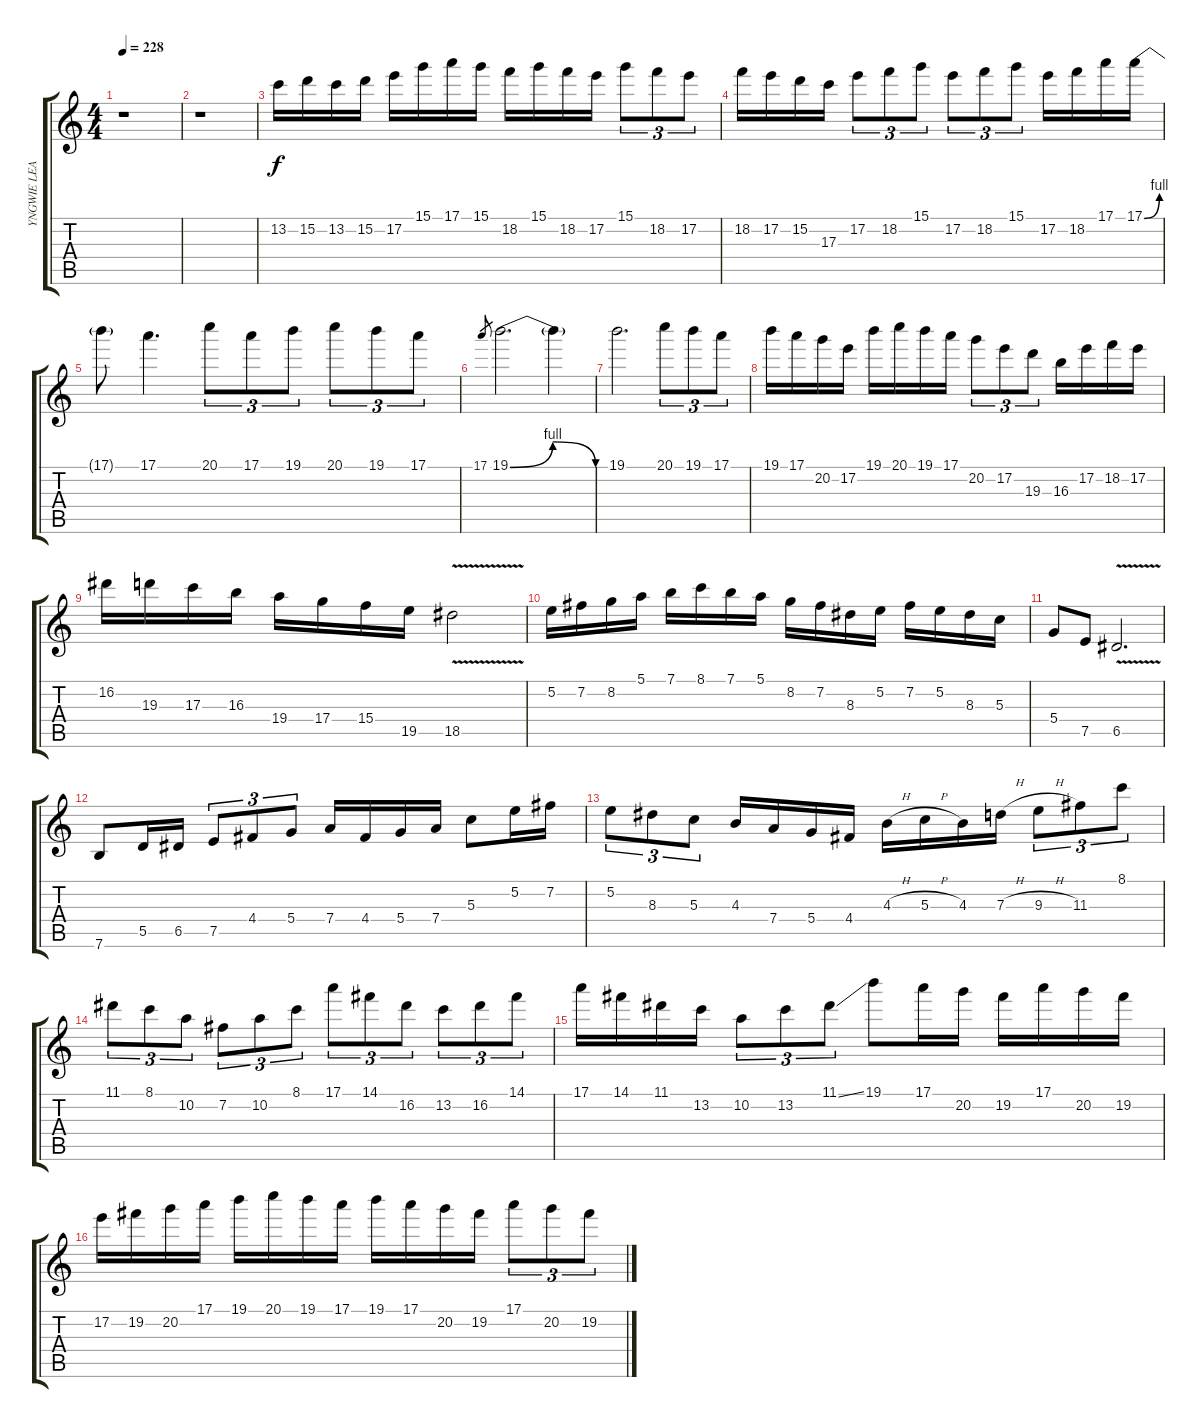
\track ("YNGWIE LEAD GUITAR" "YNGWIE LEA") {instrument distortionguitar}
\staff {score tabs}
\tuning (E4 B3 G3 D3 A2 E2) {hide}
\ts (4 4)
\tempo 228
\clef g2
\ks c
r.1{dy f} |
r.1 |
13.2.16{volume 16 balance 16} 15.2.16 13.2.16 15.2.16 17.2.16 15.1.16 17.1.16 15.1.16 18.2.16 15.1.16 18.2.16 17.2.16 15.1.8{tu (3 2)} 18.2.8{tu (3 2)} 17.2.8{tu (3 2)} |
18.2.16 17.2.16 15.2.16 17.3.16 17.2.8{tu (3 2)} 18.2.8{tu (3 2)} 15.1.8{tu (3 2)} 17.2.8{tu (3 2)} 18.2.8{tu (3 2)} 15.1.8{tu (3 2)} 17.2.16 18.2.16 17.1.16 17.1{be (bend 0 0 60 4)}.16 |
17.1{t}.8 17.1.4{d} 20.1.8{tu (3 2)} 17.1.8{tu (3 2)} 19.1.8{tu (3 2)} 20.1.8{tu (3 2)} 19.1.8{tu (3 2)} 17.1.8{tu (3 2)} |
17.1.8{gr} 19.1{be (bendrelease 0 0 15 4 45 4 60 0)}.2{d} 19.1{t}.4 |
19.1.2{d} 20.1.8{tu (3 2)} 19.1.8{tu (3 2)} 17.1.8{tu (3 2)} |
19.1.16 17.1.16 20.2.16 17.2.16 19.1.16 20.1.16 19.1.16 17.1.16 20.2.8{tu (3 2)} 17.2.8{tu (3 2)} 19.3.8{tu (3 2)} 16.3.16 17.2.16 18.2.16 17.2.16 |
16.2.16 19.3.16 17.3.16 16.3.16 19.4.16 17.4.16 15.4.16 19.5.16 18.5{v}.2 |
5.2.16 7.2.16 8.2.16 5.1.16 7.1.16 8.1.16 7.1.16 5.1.16 8.2.16 7.2.16 8.3.16 5.2.16 7.2.16 5.2.16 8.3.16 5.3.16 |
5.4.8 7.5.8 6.5{v}.2{d} |
7.6.8 5.5.16 6.5.16 7.5.8{tu (3 2)} 4.4.8{tu (3 2)} 5.4.8{tu (3 2)} 7.4.16 4.4.16 5.4.16 7.4.16 5.3.8 5.2.16 7.2.16 |
5.2.8{tu (3 2)} 8.3.8{tu (3 2)} 5.3.8{tu (3 2)} 4.3.16 7.4.16 5.4.16 4.4.16 4.3{h}.16 5.3{h}.16 4.3.16 7.3{h}.16 9.3{h}.8{tu (3 2)} 11.3.8{tu (3 2)} 8.1.8{tu (3 2)} |
11.1.8{tu (3 2)} 8.1.8{tu (3 2)} 10.2.8{tu (3 2)} 7.2.8{tu (3 2)} 10.2.8{tu (3 2)} 8.1.8{tu (3 2)} 17.1.8{tu (3 2)} 14.1.8{tu (3 2)} 16.2.8{tu (3 2)} 13.2.8{tu (3 2)} 16.2.8{tu (3 2)} 14.1.8{tu (3 2)} |
17.1.16 14.1.16 11.1.16 13.2.16 10.2.8{tu (3 2)} 13.2.8{tu (3 2)} 11.1{ss}.8{tu (3 2)} 19.1.8 17.1.16 20.2.16 19.2.16 17.1.16 20.2.16 19.2.16 |
17.2.16 19.2.16 20.2.16 17.1.16 19.1.16 20.1.16 19.1.16 17.1.16 19.1.16 17.1.16 20.2.16 19.2.16 17.1.8{tu (3 2)} 20.2.8{tu (3 2)} 19.2.8{tu (3 2)}
